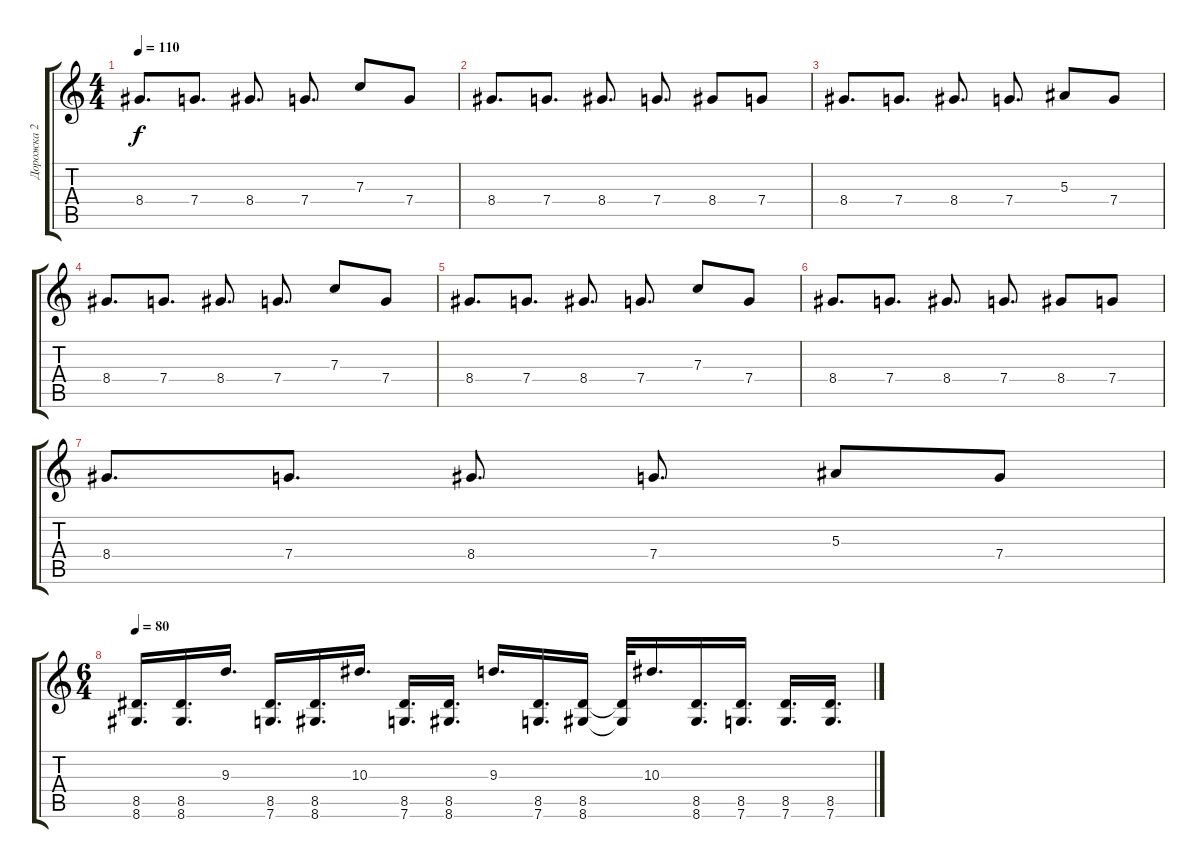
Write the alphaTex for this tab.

\track ("Дорожка 2" "Дорожка 2") {instrument overdrivenguitar}
\staff {score tabs}
\tuning (D4 A3 F3 C3 G2 C2) {hide}
\ts (4 4)
\tempo 110
\clef g2
\ks c
8.4.8{d dy f} 7.4.8{d} 8.4.8{d} 7.4.8{d} 7.3.8 7.4.8 |
8.4.8{d} 7.4.8{d} 8.4.8{d} 7.4.8{d} 8.4.8 7.4.8 |
8.4.8{d} 7.4.8{d} 8.4.8{d} 7.4.8{d} 5.3.8 7.4.8 |
8.4.8{d} 7.4.8{d} 8.4.8{d} 7.4.8{d} 7.3.8 7.4.8 |
8.4.8{d} 7.4.8{d} 8.4.8{d} 7.4.8{d} 7.3.8 7.4.8 |
8.4.8{d} 7.4.8{d} 8.4.8{d} 7.4.8{d} 8.4.8 7.4.8 |
8.4.8{d} 7.4.8{d} 8.4.8{d} 7.4.8{d} 5.3.8 7.4.8 |
\ts (6 4)
\tempo 80
(8.5 8.6).16{d volume 11 balance 16 instrument overdrivenguitar} (8.5 8.6).16{d} 9.3.16{d} (8.5 7.6).16{d} (8.5 8.6).16{d} 10.3.16{d} (8.5 7.6).16{d} (8.5 8.6).16{d} 9.3.16{d} (8.5 7.6).16{d} (8.5 8.6).16 (8.5{t} 8.6{t}).32 10.3.16{d} (8.5 8.6).16{d} (8.5 7.6).16{d} (8.5 7.6).16{d} (8.5 7.6).16{d}
